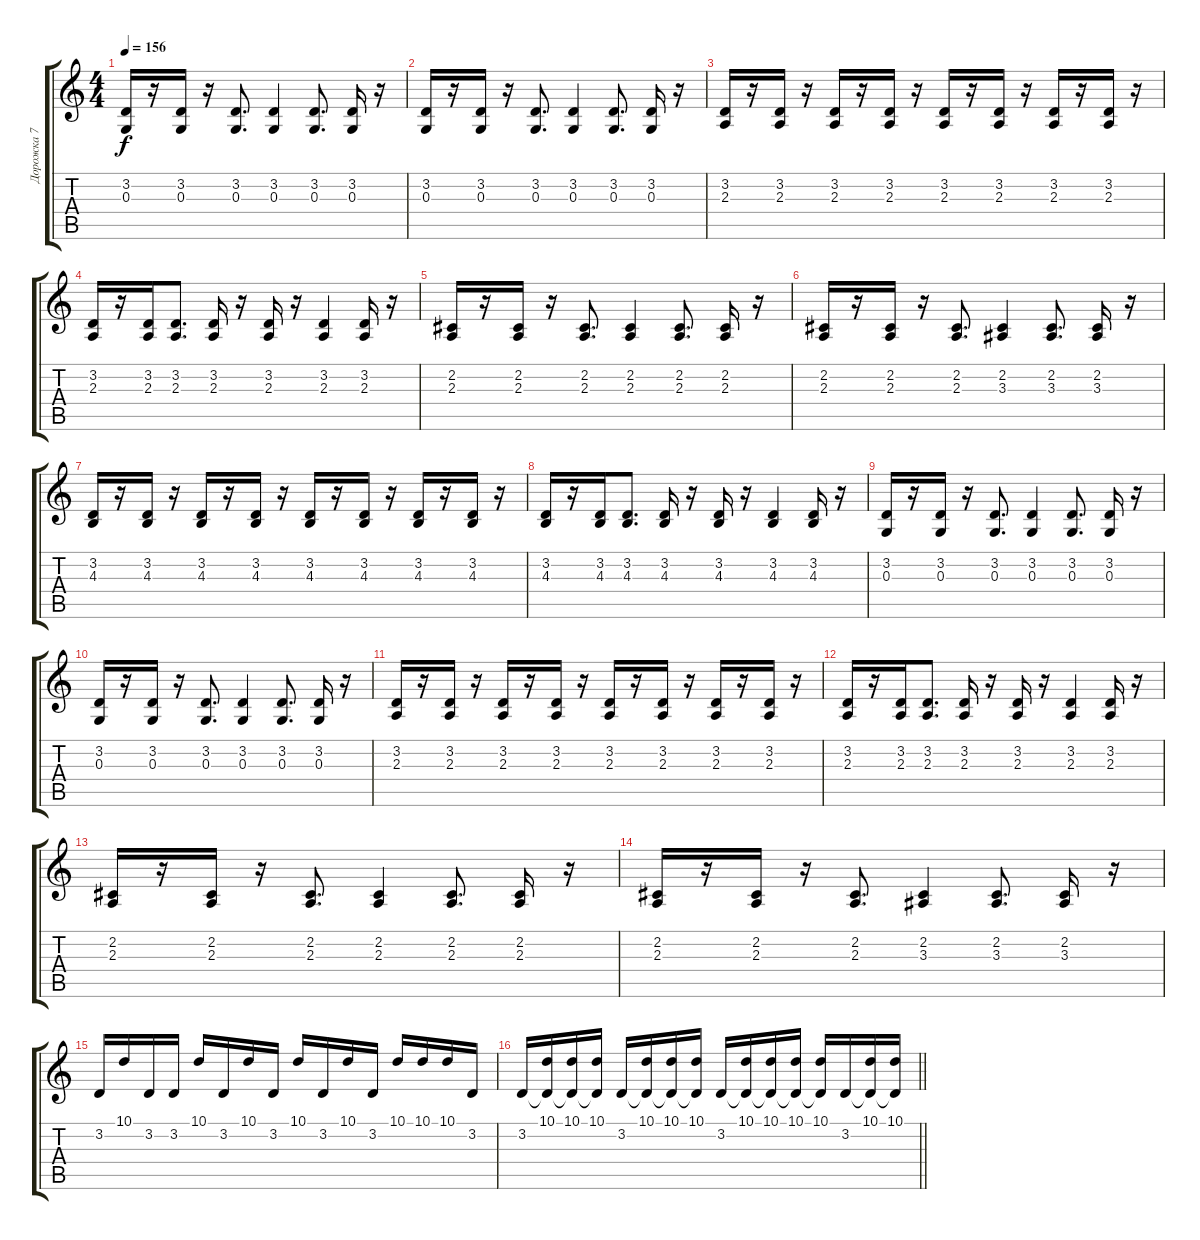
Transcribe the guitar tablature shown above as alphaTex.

\track ("Дорожка 7" "Дорожка 7") {instrument lead2sawtooth}
\staff {score tabs}
\tuning (E4 B3 G3 D3 A2 E2) {hide}
\ts (4 4)
\tempo 156
\clef g2
\ks c
(3.2 0.3).16{dy f} r.16 (3.2 0.3).16 r.16 (3.2 0.3).8{d} (3.2 0.3).4 (3.2 0.3).8{d} (3.2 0.3).16 r.16 |
(3.2 0.3).16 r.16 (3.2 0.3).16 r.16 (3.2 0.3).8{d} (3.2 0.3).4 (3.2 0.3).8{d} (3.2 0.3).16 r.16 |
(3.2 2.3).16{volume 13} r.16 (3.2 2.3).16 r.16 (3.2 2.3).16 r.16 (3.2 2.3).16 r.16 (3.2 2.3).16 r.16 (3.2 2.3).16 r.16 (3.2 2.3).16 r.16 (3.2 2.3).16 r.16 |
(3.2 2.3).16 r.16 (3.2 2.3).16 (3.2 2.3).8{d} (3.2 2.3).16 r.16 (3.2 2.3).16 r.16 (3.2 2.3).4 (3.2 2.3).16 r.16 |
(2.2 2.3).16 r.16 (2.2 2.3).16 r.16 (2.2 2.3).8{d} (2.2 2.3).4 (2.2 2.3).8{d} (2.2 2.3).16 r.16 |
(2.2 2.3).16 r.16 (2.2 2.3).16 r.16 (2.2 2.3).8{d} (2.2 3.3).4 (2.2 3.3).8{d} (2.2 3.3).16 r.16 |
(3.2 4.3).16{volume 13} r.16 (3.2 4.3).16 r.16 (3.2 4.3).16 r.16 (3.2 4.3).16 r.16 (3.2 4.3).16 r.16 (3.2 4.3).16 r.16 (3.2 4.3).16 r.16 (3.2 4.3).16 r.16 |
(3.2 4.3).16 r.16 (3.2 4.3).16 (3.2 4.3).8{d} (3.2 4.3).16 r.16 (3.2 4.3).16 r.16 (3.2 4.3).4 (3.2 4.3).16 r.16 |
(3.2 0.3).16 r.16 (3.2 0.3).16 r.16 (3.2 0.3).8{d} (3.2 0.3).4 (3.2 0.3).8{d} (3.2 0.3).16 r.16 |
(3.2 0.3).16 r.16 (3.2 0.3).16 r.16 (3.2 0.3).8{d} (3.2 0.3).4 (3.2 0.3).8{d} (3.2 0.3).16 r.16 |
(3.2 2.3).16{volume 13} r.16 (3.2 2.3).16 r.16 (3.2 2.3).16 r.16 (3.2 2.3).16 r.16 (3.2 2.3).16 r.16 (3.2 2.3).16 r.16 (3.2 2.3).16 r.16 (3.2 2.3).16 r.16 |
(3.2 2.3).16 r.16 (3.2 2.3).16 (3.2 2.3).8{d} (3.2 2.3).16 r.16 (3.2 2.3).16 r.16 (3.2 2.3).4 (3.2 2.3).16 r.16 |
(2.2 2.3).16 r.16 (2.2 2.3).16 r.16 (2.2 2.3).8{d} (2.2 2.3).4 (2.2 2.3).8{d} (2.2 2.3).16 r.16 |
(2.2 2.3).16 r.16 (2.2 2.3).16 r.16 (2.2 2.3).8{d} (2.2 3.3).4 (2.2 3.3).8{d} (2.2 3.3).16 r.16 |
3.2.16{volume 8 instrument overdrivenguitar} 10.1.16{volume 16} 3.2.16 3.2.16 10.1.16 3.2.16 10.1.16 3.2.16 10.1.16 3.2.16 10.1.16 3.2.16 10.1.16 10.1.16 10.1.16 3.2.16 |
\barLineRight lightlight
3.2.16 (10.1 3.2{t}).16 (10.1 3.2{t}).16 (10.1 3.2{t}).16 3.2.16 (10.1 3.2{t}).16 (10.1 3.2{t}).16 (10.1 3.2{t}).16 3.2.16 (10.1 3.2{t}).16 (10.1 3.2{t}).16 (10.1 3.2{t}).16 (10.1 3.2{t}).16 3.2.16 (10.1 3.2{t}).16 (10.1 3.2{t}).16
